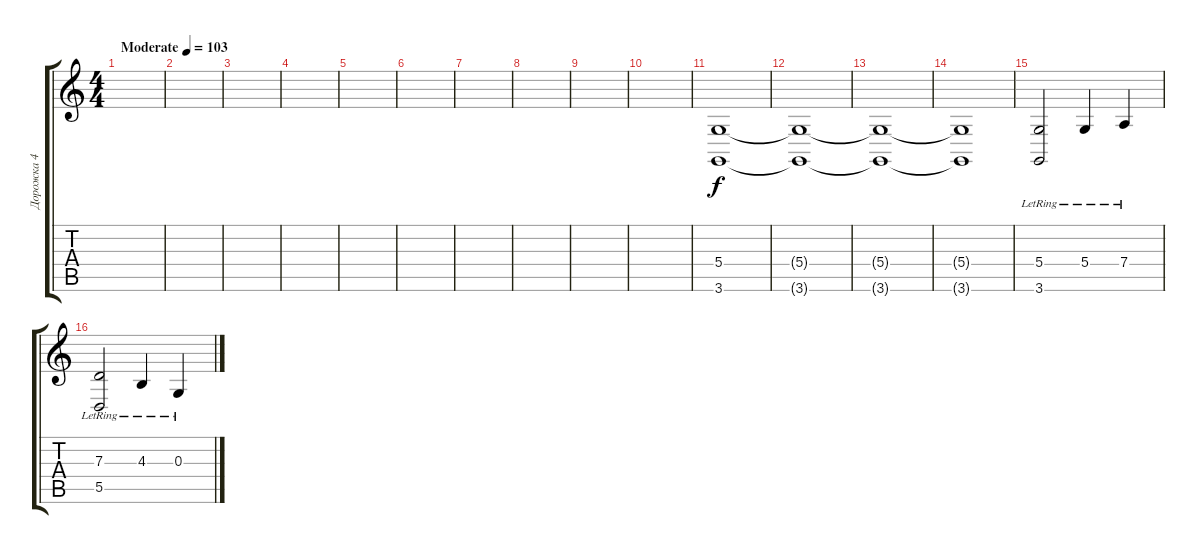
\track ("Дорожка 4" "Дорожка 4") {instrument acousticgrandpiano}
\staff {score tabs}
\tuning (E4 B3 G3 D3 A2 E2) {hide}
\ts (4 4)
\tempo (103 "Moderate")
\clef g2
\ks c
|
|
|
|
|
|
|
|
|
|
(5.4 3.6).1 |
(5.4{t} 3.6{t}).1 |
(5.4{t} 3.6{t}).1 |
(5.4{t} 3.6{t}).1 |
(5.4{lr} 3.6{lr}).2 5.4{lr}.4 7.4{lr}.4 |
(7.3{lr} 5.5{lr}).2 4.3{lr}.4 0.3{lr}.4
